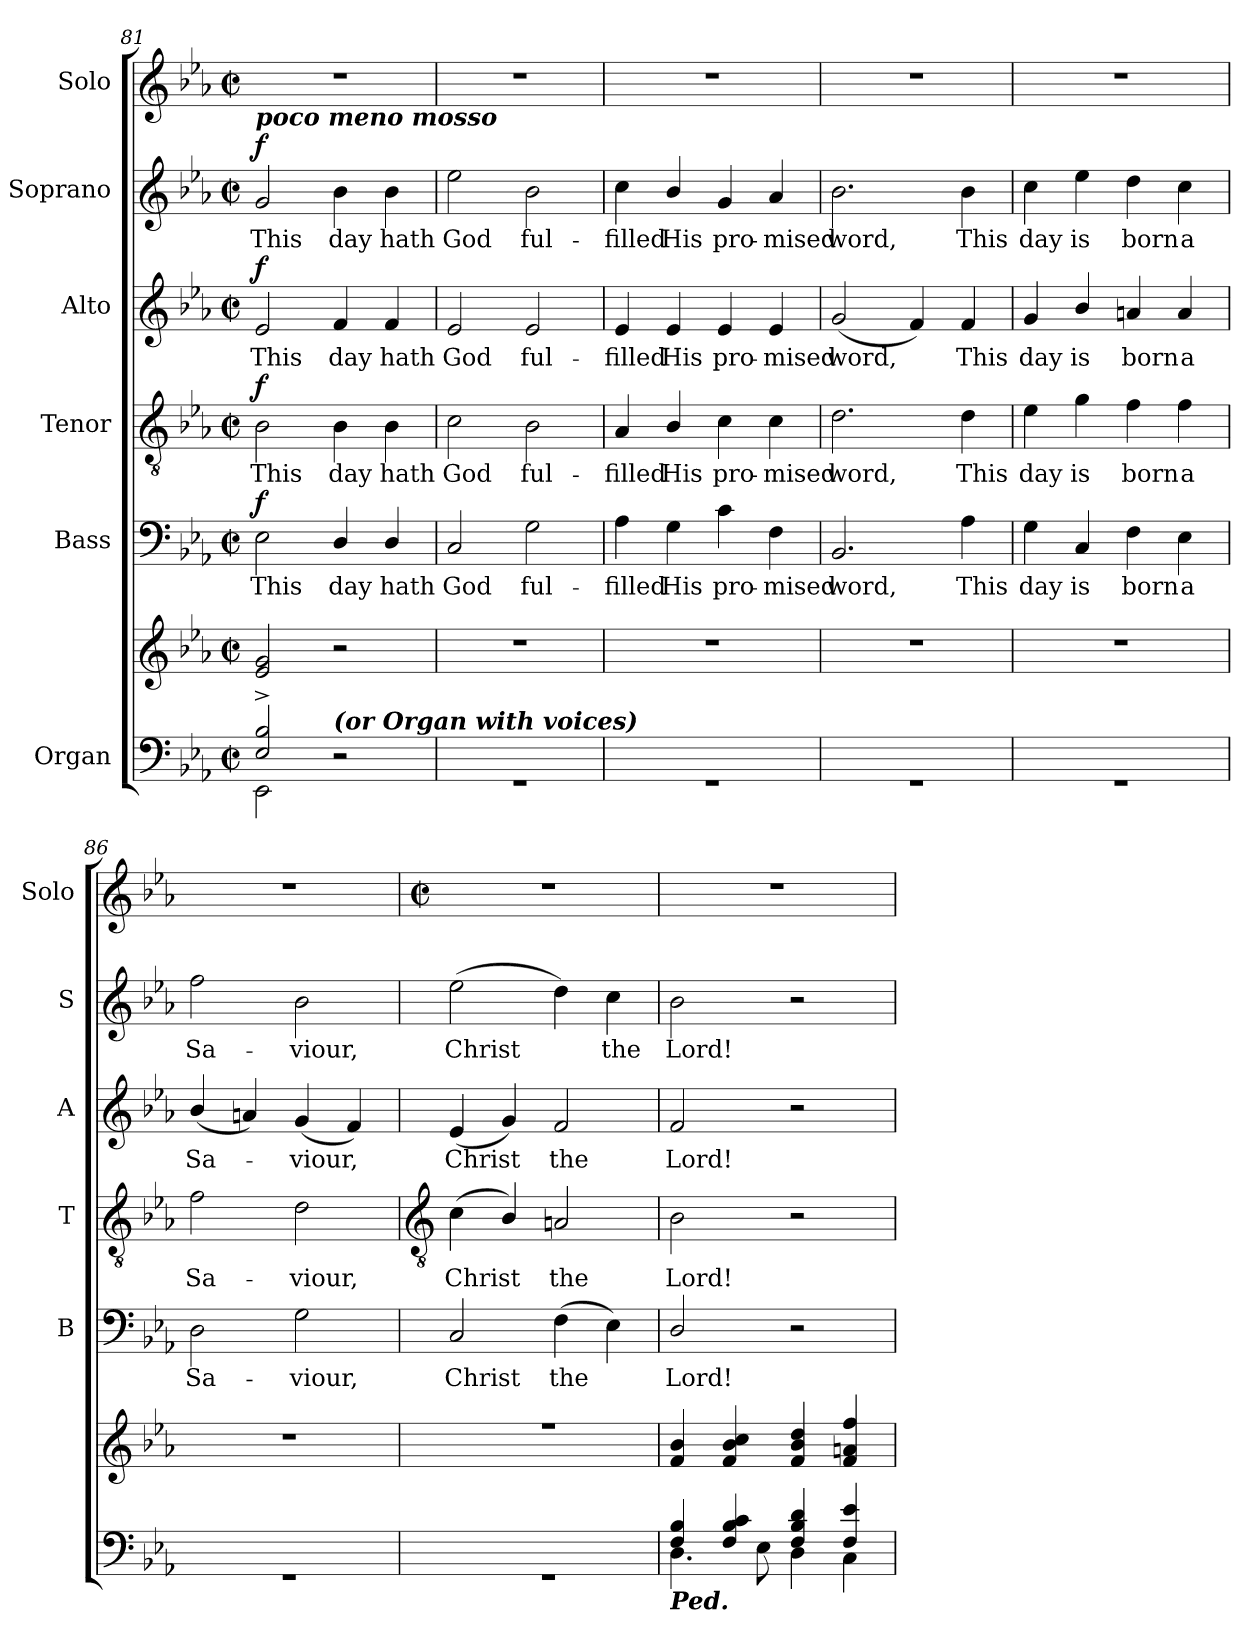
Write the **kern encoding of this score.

**kern	**kern	**dynam	**kern	**text	**dynam	**kern	**text	**dynam	**kern	**text	**dynam	**kern	**text	**dynam	**kern
*part6	*part6	*part6	*part5	*part5	*part5	*part4	*part4	*part4	*part3	*part3	*part3	*part2	*part2	*part2	*part1
*staff7	*staff6	*staff6/7	*staff5	*staff5	*staff5	*staff4	*staff4	*staff4	*staff3	*staff3	*staff3	*staff2	*staff2	*staff2	*staff1
*I"Organ	*	*	*I"Bass	*	*	*I"Tenor	*	*	*I"Alto	*	*	*I"Soprano	*	*	*I"Solo
*	*	*	*I'B	*	*	*I'T	*	*	*I'A	*	*	*I'S	*	*	*I'Solo
!!LO:LB:g=z
*clefF4	*clefG2	*	*clefF4	*	*	*clefGv2	*	*	*clefG2	*	*	*clefG2	*	*	*clefG2
*k[b-e-a-]	*k[b-e-a-]	*	*k[b-e-a-]	*	*	*k[b-e-a-]	*	*	*k[b-e-a-]	*	*	*k[b-e-a-]	*	*	*k[b-e-a-]
*E-:	*E-:	*	*E-:	*	*	*E-:	*	*	*E-:	*	*	*E-:	*	*	*E-:
*M2/2	*M2/2	*	*M2/2	*	*	*M2/2	*	*	*M2/2	*	*	*M2/2	*	*	*M2/2
*met(c|)	*met(c|)	*	*met(c|)	*	*	*met(c|)	*	*	*met(c|)	*	*	*met(c|)	*	*	*met(c|)
=81	=81	=81	=81	=81	=81	=81	=81	=81	=81	=81	=81	=81	=81	=81	=81
*^	*	*	*	*	*	*	*	*	*	*	*	*	*	*	*
!	!	!	!	!	!	!	!	!	!	!	!	!	!LO:TX:a:Bi:t=poco meno mosso	!	!	!
!	!	!	!	!	!LO:LY:b	!LO:DY:b	!	!LO:LY:b	!LO:DY:b	!	!LO:LY:b	!LO:DY:b	!	!LO:LY:b	!LO:DY:b	!
2E-/^ 2B-/^	2EE-\	2e- 2g	.	2E-	This	f	2B-	This	f	2e-	This	f	2g	This	f	1r
!LO:TX:a:Bi:t=(or Organ with voices)	!	!	!	!	!	!	!	!	!	!	!	!	!	!	!	!
!	!	!	!	!	!LO:LY:b	!	!	!LO:LY:b	!	!	!LO:LY:b	!	!	!LO:LY:b	!	!
2ryy	2r	2r	.	4D/	day	.	4B-	day	.	4f	day	.	4b-	day	.	.
!	!	!	!	!	!LO:LY:b	!	!	!LO:LY:b	!	!	!LO:LY:b	!	!	!LO:LY:b	!	!
.	.	.	.	4D/	hath	.	4B-	hath	.	4f	hath	.	4b-	hath	.	.
=82	=82	=82	=82	=82	=82	=82	=82	=82	=82	=82	=82	=82	=82	=82	=82	=82
!	!	!	!	!	!LO:LY:b	!	!	!LO:LY:b	!	!	!LO:LY:b	!	!	!LO:LY:b	!	!
1ryy	1r	1r	.	2C	God	.	2c	God	.	2e-	God	.	2ee-	God	.	1r
!	!	!	!	!	!LO:LY:b	!	!	!LO:LY:b	!	!	!LO:LY:b	!	!	!LO:LY:b	!	!
.	.	.	.	2G	ful-	.	2B-	ful-	.	2e-	ful-	.	2b-	ful-	.	.
=83	=83	=83	=83	=83	=83	=83	=83	=83	=83	=83	=83	=83	=83	=83	=83	=83
!	!	!	!	!	!LO:LY:b	!	!	!LO:LY:b	!	!	!LO:LY:b	!	!	!LO:LY:b	!	!
1ryy	1r	1r	.	4A-	-filled	.	4A-	-filled	.	4e-	-filled	.	4cc	-filled	.	1r
!	!	!	!	!	!LO:LY:b	!	!	!LO:LY:b	!	!	!LO:LY:b	!	!	!LO:LY:b	!	!
.	.	.	.	4G\	His	.	4B-/	His	.	4e-/	His	.	4b-/	His	.	.
!	!	!	!	!	!LO:LY:b	!	!	!LO:LY:b	!	!	!LO:LY:b	!	!	!LO:LY:b	!	!
.	.	.	.	4c\	pro-	.	4c	pro-	.	4e-	pro-	.	4g	pro-	.	.
!	!	!	!	!	!LO:LY:b	!	!	!LO:LY:b	!	!	!LO:LY:b	!	!	!LO:LY:b	!	!
.	.	.	.	4F	-mised	.	4c	-mised	.	4e-	-mised	.	4a-	-mised	.	.
=84	=84	=84	=84	=84	=84	=84	=84	=84	=84	=84	=84	=84	=84	=84	=84	=84
!	!	!	!	!	!LO:LY:b	!	!	!LO:LY:b	!	!	!LO:LY:b	!	!	!LO:LY:b	!	!
1ryy	1r	1r	.	2.BB-	word,	.	2.d	word,	.	(<2g	word,	.	2.b-	word,	.	1r
.	.	.	.	.	.	.	.	.	.	4f)	.	.	.	.	.	.
!	!	!	!	!	!LO:LY:b	!	!	!LO:LY:b	!	!	!LO:LY:b	!	!	!LO:LY:b	!	!
.	.	.	.	4A-	This	.	4d	This	.	4f	This	.	4b-	This	.	.
=85	=85	=85	=85	=85	=85	=85	=85	=85	=85	=85	=85	=85	=85	=85	=85	=85
!	!	!	!	!	!LO:LY:b	!	!	!LO:LY:b	!	!	!LO:LY:b	!	!	!LO:LY:b	!	!
1ryy	1r	1r	.	4G	day	.	4e-	day	.	4g	day	.	4cc	day	.	1r
!	!	!	!	!	!LO:LY:b	!	!	!LO:LY:b	!	!	!LO:LY:b	!	!	!LO:LY:b	!	!
.	.	.	.	4C	is	.	4g	is	.	4b-/	is	.	4ee-	is	.	.
!	!	!	!	!	!LO:LY:b	!	!	!LO:LY:b	!	!	!LO:LY:b	!	!	!LO:LY:b	!	!
.	.	.	.	4F	born	.	4f	born	.	4an	born	.	4dd	born	.	.
!	!	!	!	!	!LO:LY:b	!	!	!LO:LY:b	!	!	!LO:LY:b	!	!	!LO:LY:b	!	!
.	.	.	.	4E-	a	.	4f	a	.	4a	a	.	4cc	a	.	.
=86	=86	=86	=86	=86	=86	=86	=86	=86	=86	=86	=86	=86	=86	=86	=86	=86
!	!	!	!	!	!LO:LY:b	!	!	!LO:LY:b	!	!	!LO:LY:b	!	!	!LO:LY:b	!	!
1ryy	1r	1r	.	2D	Sa-	.	2f	Sa-	.	(<4b-/	Sa-	.	2ff	Sa-	.	1r
.	.	.	.	.	.	.	.	.	.	4an)	.	.	.	.	.	.
!	!	!	!	!	!LO:LY:b	!	!	!LO:LY:b	!	!	!LO:LY:b	!	!	!LO:LY:b	!	!
.	.	.	.	2G	-viour,	.	2d	-viour,	.	(<4g	viour,	.	2b-	-viour,	.	.
.	.	.	.	.	.	.	.	.	.	4f)	.	.	.	.	.	.
!!LO:LB:g=z
=87	=87	=87	=87	=87	=87	=87	=87	=87	=87	=87	=87	=87	=87	=87	=87	=87
*	*	*	*	*	*	*	*clefGv2	*	*	*	*	*	*	*	*	*
*	*	*	*	*	*	*	*	*	*	*	*	*	*	*	*	*M2/2
*	*	*	*	*	*	*	*	*	*	*	*	*	*	*	*	*met(c|)
*	*	*^	*	*	*	*	*	*	*	*	*	*	*	*	*	*
!	!	!	!	!	!	!LO:LY:b	!	!	!LO:LY:b	!	!	!LO:LY:b	!	!	!LO:LY:b	!	!
1ryy	1r	1r	1ryy	.	2C	Christ	.	(<4c	Christ	.	(<4e-	Christ	.	(>2ee-	Christ	.	1r
.	.	.	.	.	.	.	.	4B-/)	.	.	4g)	.	.	.	.	.	.
!	!	!	!	!	!	!LO:LY:b	!	!	!LO:LY:b	!	!	!LO:LY:b	!	!	!	!	!
.	.	.	.	.	(>4F	the	.	2An	the	.	2f	the	.	4dd)	.	.	.
!	!	!	!	!	!	!	!	!	!	!	!	!	!	!	!LO:LY:b	!	!
.	.	.	.	.	4E-)	.	.	.	.	.	.	.	.	4cc	the	.	.
=88	=88	=88	=88	=88	=88	=88	=88	=88	=88	=88	=88	=88	=88	=88	=88	=88	=88
!LO:TX:b:Bi:t=Ped.	!	!	!	!	!	!	!	!	!	!	!	!	!	!	!	!	!
!	!	!	!	!LO:DY:b=2	!	!LO:LY:b	!	!	!LO:LY:b	!	!	!LO:LY:b	!	!	!LO:LY:b	!	!
!	!	!	!	!LO:DY:n=1:b=2	!	!	!	!	!	!	!	!	!	!	!	!	!
!	!	!	!	!LO:DY:n=2:b	!	!	!	!	!	!	!	!	!	!	!	!	!
4F/ 4B-/	4.D\	4f 4b-	1ryy	mf mf mf	2D/	Lord!	.	2B-	Lord!	.	2f	Lord!	.	2b-	Lord!	.	1r
4F/ 4B-/ 4c/	.	4f 4b- 4cc	.	.	.	.	.	.	.	.	.	.	.	.	.	.	.
.	8E-\	.	.	.	.	.	.	.	.	.	.	.	.	.	.	.	.
4F/ 4B-/ 4d/	4D\	4f 4b- 4dd	.	.	2r	.	.	2r	.	.	2r	.	.	2r	.	.	.
4F/ 4e-/	4C\	4f 4an 4ff	.	.	.	.	.	.	.	.	.	.	.	.	.	.	.
*v	*v	*	*	*	*	*	*	*	*	*	*	*	*	*	*	*	*
*	*v	*v	*	*	*	*	*	*	*	*	*	*	*	*	*	*
=	=	=	=	=	=	=	=	=	=	=	=	=	=	=	=
*-	*-	*-	*-	*-	*-	*-	*-	*-	*-	*-	*-	*-	*-	*-	*-
